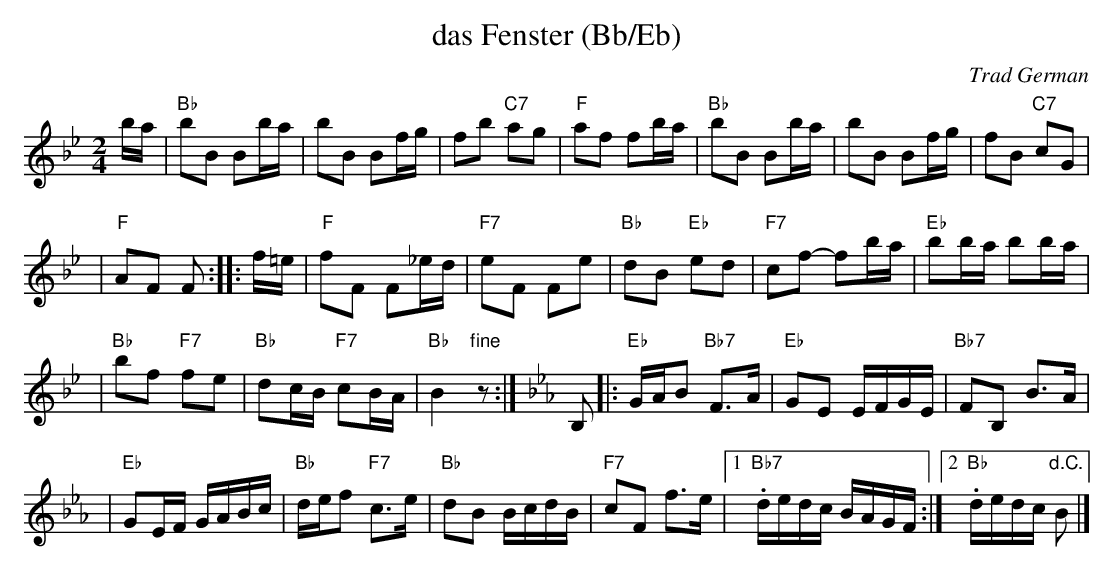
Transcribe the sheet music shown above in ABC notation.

X:1
T: das Fenster (Bb/Eb)
O: Trad German
M: 2/4
L: 1/16
K: Bb
ba | "Bb"b2B2 B2ba | b2B2 B2fg | f2b2 "C7"a2g2 | "F"a2f2 f2ba | "Bb"b2B2 B2ba | b2B2 B2fg | f2B2 "C7"c2G2 |
| "F"A2F2 F2 :: f=e | "F"f2F2 F2_ed | "F7"e2F2 F2e2 | "Bb"d2B2 "Eb"e2d2 | "F7"c2f2- f2ba | "Eb"b2ba b2ba |
| "Bb"b2f2 "F7"f2e2 | "Bb"d2cB "F7"c2BA | "Bb"B4 "fine"z2 :|[K:Eb]B,2|: "Eb"GAB2 "Bb7"F3A | "Eb"G2E2 EFGE | "Bb7"F2B,2 B3A |
| "Eb"G2EF GABc | "Bb"def2 "F7"c3e | "Bb"d2B2 BcdB | "F7"c2F2 f3e |1."Bb7"dedc BAGF :|2."Bb"dedc "d.C."B2 |]
